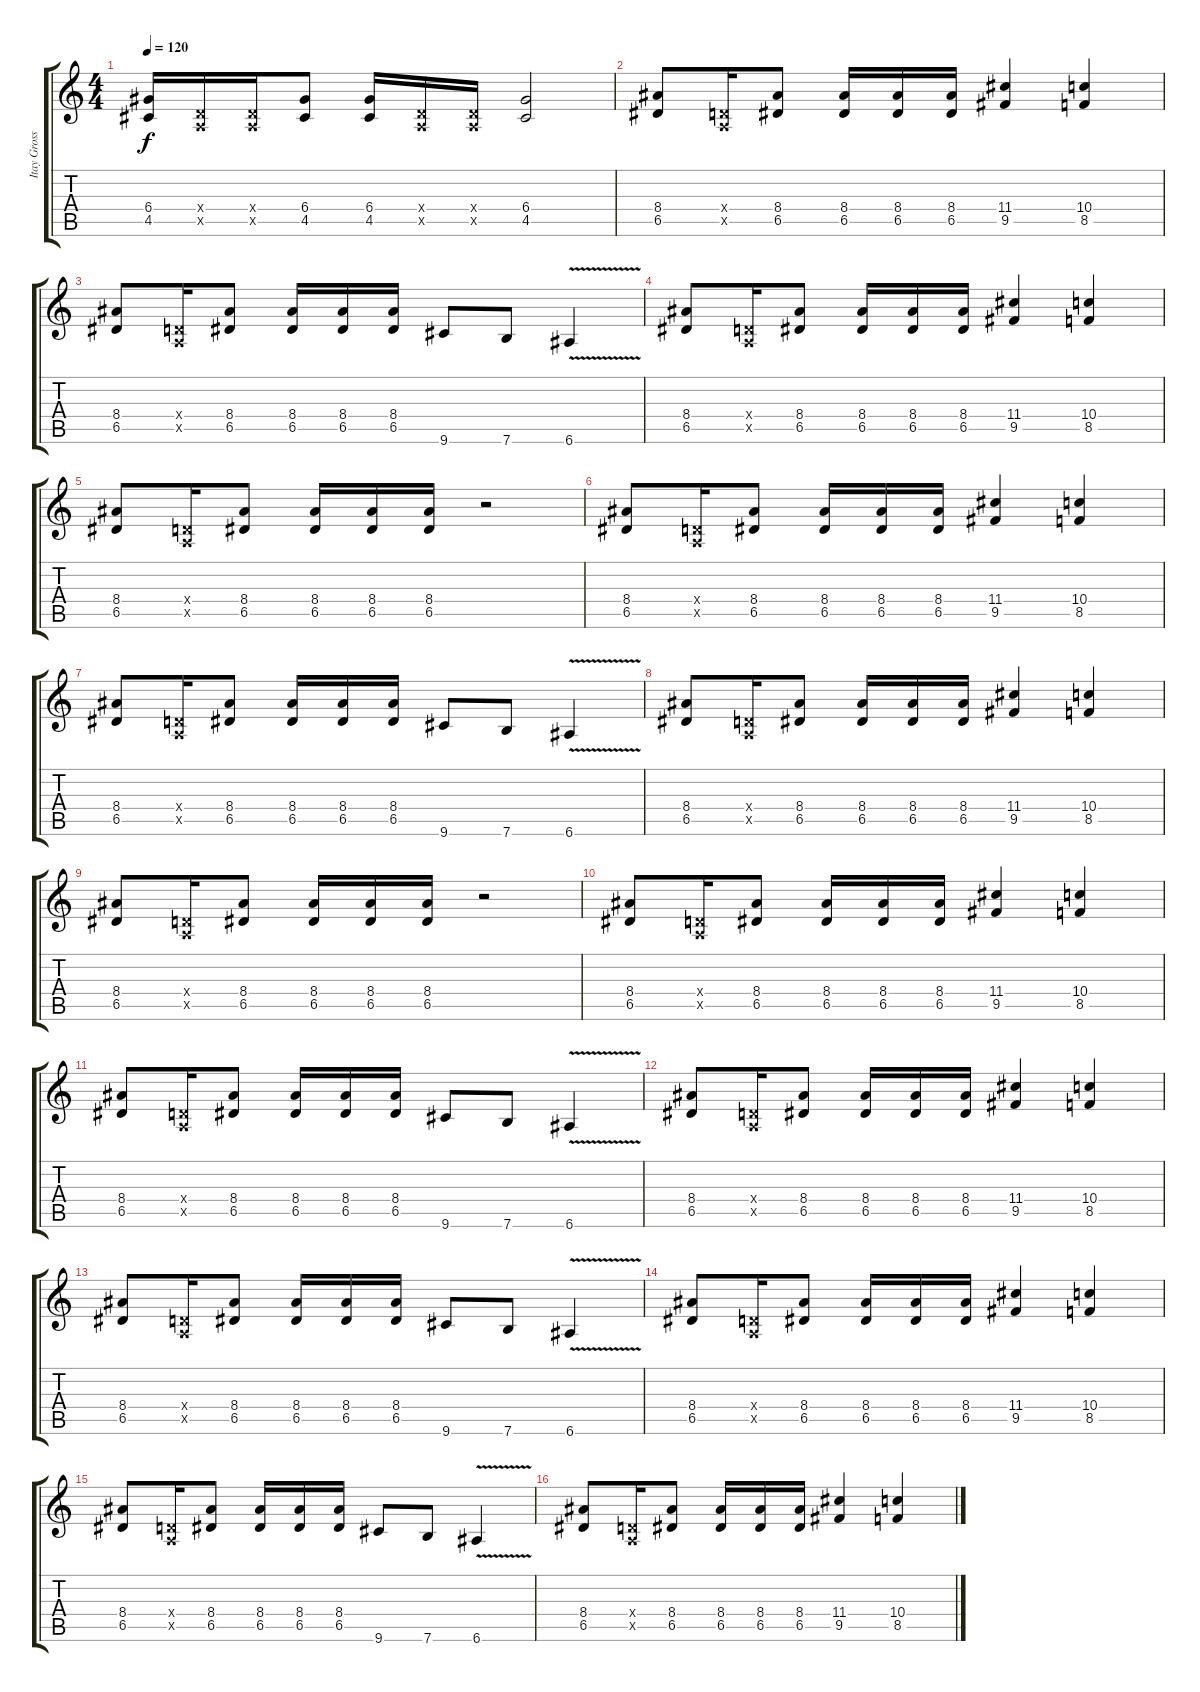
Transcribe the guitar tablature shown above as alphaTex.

\track ("Itay Gross" "Itay Gross") {instrument overdrivenguitar}
\staff {score tabs}
\tuning (E4 B3 G3 D3 A2 E2) {hide}
\ts (4 4)
\tempo 120
\clef g2
\ks c
(6.4 4.5).16{dy f} (0.4{x} 0.5{x}).16 (0.4{x} 0.5{x}).16 (6.4 4.5).8 (6.4 4.5).16 (0.4{x} 0.5{x}).16 (0.4{x} 0.5{x}).16 (6.4 4.5).2 |
(8.4 6.5).8 (0.4{x} 0.5{x}).16 (8.4 6.5).8 (8.4 6.5).16 (8.4 6.5).16 (8.4 6.5).16 (11.4 9.5).4 (10.4 8.5).4 |
(8.4 6.5).8 (0.4{x} 0.5{x}).16 (8.4 6.5).8 (8.4 6.5).16 (8.4 6.5).16 (8.4 6.5).16 9.6.8 7.6.8 6.6{v}.4 |
(8.4 6.5).8 (0.4{x} 0.5{x}).16 (8.4 6.5).8 (8.4 6.5).16 (8.4 6.5).16 (8.4 6.5).16 (11.4 9.5).4 (10.4 8.5).4 |
(8.4 6.5).8 (0.4{x} 0.5{x}).16 (8.4 6.5).8 (8.4 6.5).16 (8.4 6.5).16 (8.4 6.5).16 r.2 |
(8.4 6.5).8 (0.4{x} 0.5{x}).16 (8.4 6.5).8 (8.4 6.5).16 (8.4 6.5).16 (8.4 6.5).16 (11.4 9.5).4 (10.4 8.5).4 |
(8.4 6.5).8 (0.4{x} 0.5{x}).16 (8.4 6.5).8 (8.4 6.5).16 (8.4 6.5).16 (8.4 6.5).16 9.6.8 7.6.8 6.6{v}.4 |
(8.4 6.5).8 (0.4{x} 0.5{x}).16 (8.4 6.5).8 (8.4 6.5).16 (8.4 6.5).16 (8.4 6.5).16 (11.4 9.5).4 (10.4 8.5).4 |
(8.4 6.5).8 (0.4{x} 0.5{x}).16 (8.4 6.5).8 (8.4 6.5).16 (8.4 6.5).16 (8.4 6.5).16 r.2 |
(8.4 6.5).8 (0.4{x} 0.5{x}).16 (8.4 6.5).8 (8.4 6.5).16 (8.4 6.5).16 (8.4 6.5).16 (11.4 9.5).4 (10.4 8.5).4 |
(8.4 6.5).8 (0.4{x} 0.5{x}).16 (8.4 6.5).8 (8.4 6.5).16 (8.4 6.5).16 (8.4 6.5).16 9.6.8 7.6.8 6.6{v}.4 |
(8.4 6.5).8 (0.4{x} 0.5{x}).16 (8.4 6.5).8 (8.4 6.5).16 (8.4 6.5).16 (8.4 6.5).16 (11.4 9.5).4 (10.4 8.5).4 |
(8.4 6.5).8 (0.4{x} 0.5{x}).16 (8.4 6.5).8 (8.4 6.5).16 (8.4 6.5).16 (8.4 6.5).16 9.6.8 7.6.8 6.6{v}.4 |
(8.4 6.5).8 (0.4{x} 0.5{x}).16 (8.4 6.5).8 (8.4 6.5).16 (8.4 6.5).16 (8.4 6.5).16 (11.4 9.5).4 (10.4 8.5).4 |
(8.4 6.5).8 (0.4{x} 0.5{x}).16 (8.4 6.5).8 (8.4 6.5).16 (8.4 6.5).16 (8.4 6.5).16 9.6.8 7.6.8 6.6{v}.4 |
(8.4 6.5).8 (0.4{x} 0.5{x}).16 (8.4 6.5).8 (8.4 6.5).16 (8.4 6.5).16 (8.4 6.5).16 (11.4 9.5).4 (10.4 8.5).4
